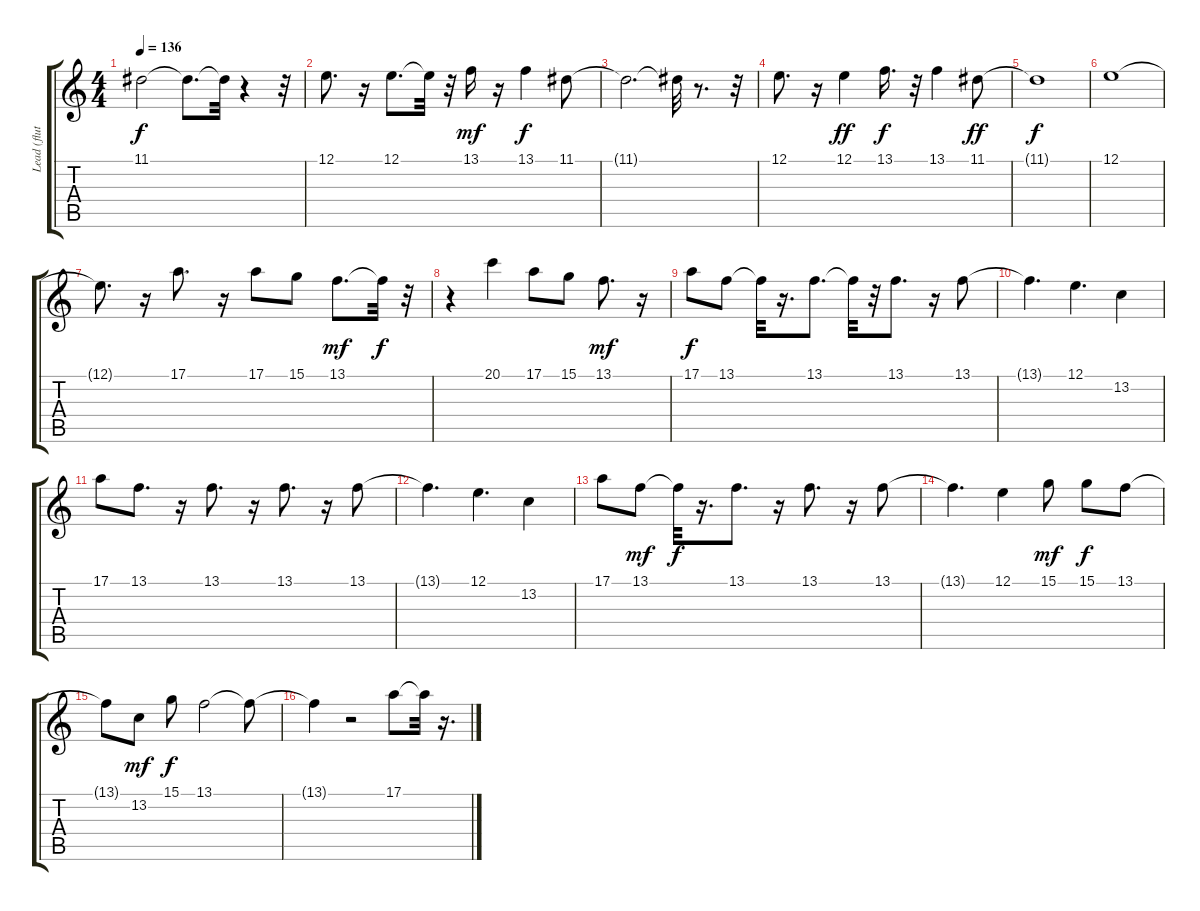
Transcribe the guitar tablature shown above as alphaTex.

\track ("Lead (flute)" "Lead (flut") {instrument flute}
\staff {score tabs}
\tuning (E4 B3 G3 D3 A2 E2) {hide}
\ts (4 4)
\tempo 136
\clef g2
\ks c
11.1{t}.2{dy f} 11.1{t}.8{d} 11.1{t}.32 r.4 r.32 |
12.1.8{d} r.16 12.1.8{d} 12.1{t}.32 r.32 13.1.16{dy mf} r.16 13.1.4{dy f} 11.1.8 |
11.1{t}.2{d} 11.1{t}.32 r.8{d} r.32 |
12.1.8{d} r.16 12.1.4{dy ff} 13.1.16{d dy f} r.32 13.1.4 11.1.8{dy ff} |
11.1{t}.1{dy f} |
12.1.1 |
12.1{t}.8{d} r.16 17.1.8{d} r.16 17.1.8 15.1.8 13.1.8{d dy mf} 13.1{t}.32{dy f} r.32 |
r.4 20.1.4 17.1.8 15.1.8 13.1.8{d dy mf} r.16 |
17.1.8{dy f} 13.1.8 13.1{t}.32 r.16{d} 13.1.8{d} 13.1{t}.32 r.32 13.1.8{d} r.16 13.1.8 |
13.1{t}.4{d} 12.1.4{d} 13.2.4 |
17.1.8 13.1.8{d} r.16 13.1.8{d} r.16 13.1.8{d} r.16 13.1.8 |
13.1{t}.4{d} 12.1.4{d} 13.2.4 |
17.1.8 13.1.8{dy mf} 13.1{t}.32{dy f} r.16{d} 13.1.8{d} r.16 13.1.8{d} r.16 13.1.8 |
13.1{t}.4{d} 12.1.4 15.1.8{dy mf} 15.1.8{dy f} 13.1.8 |
13.1{t}.8 13.2.8{dy mf} 15.1.8{dy f} 13.1.2 13.1{t}.8 |
13.1{t}.4 r.2 17.1.8 17.1{t}.32 r.16{d}
